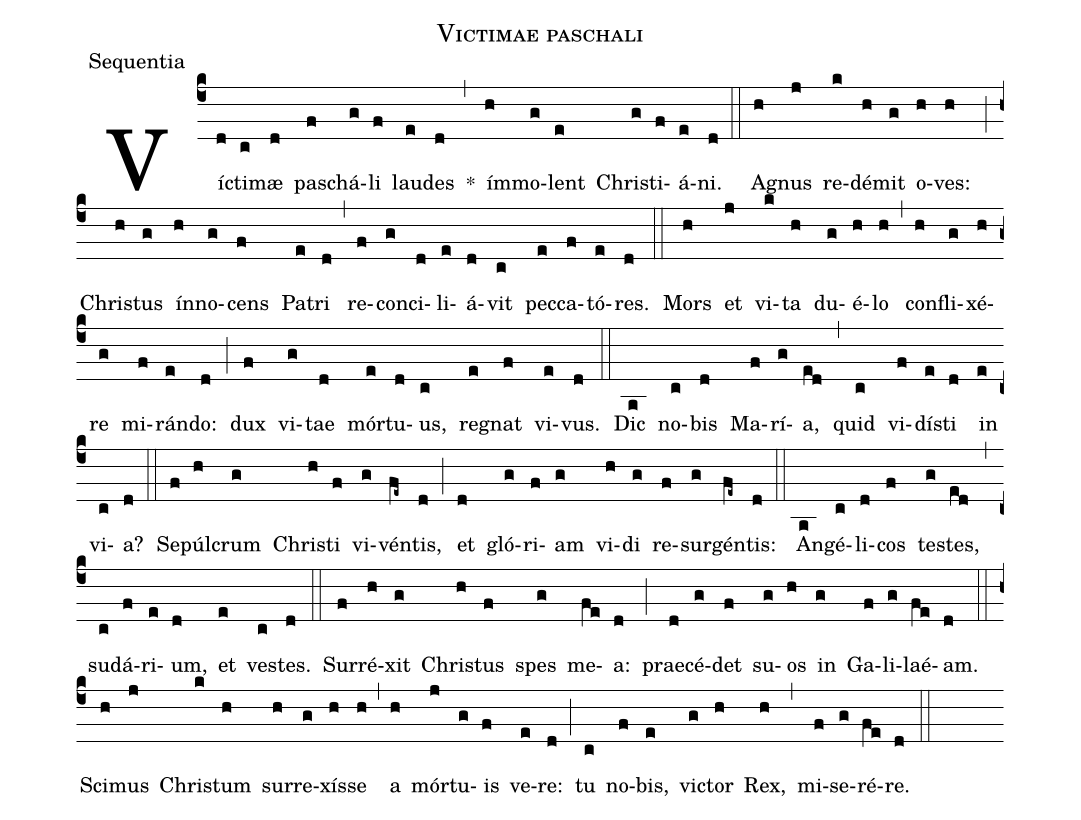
name:Victimae paschali;
office-part:Sequentia;
%%
(c4) Víc(d)ti(c)mæ(d) pa(f)schá(g)li(f) lau(e)des(d) *(,) ím(h)mo(g)lent(e) Chri(g)sti(f)á(e)ni.(d) (::) A(h)gnus(j) re(k)dé(h)mit(g) o(h)ves:(h) (;) Chris(h)tus(g) ín(h)no(g)cens(f) Pa(e)tri(d) (,) re(f)con(g)ci(d)li(e)á(d)vit(c) pec(e)ca(f)tó(e)res.(d) (::) Mors(h) et(j) vi(k)ta(h) du(g)é(h)lo(h) (,) con(h)fli(g)xé(h)re(g) mi(f)rán(e)do:(d) (;) dux(f) vi(g)tae(d) mór(e)tu(d)us,(c) re(e)gnat(f) vi(e)vus.(d) (::) Dic(a) no(c)bis(d) Ma(f)rí(g)a,(ed) (,) quid(c) vi(f)dí(e)sti(d) in(e) vi(c)a?(d) (::) Se(f)púl(h)crum(g) Chris(h)ti(f) vi(g)vén(fe~)tis,(d) (;) et(d) gló(g)ri(f)am(g) vi(h)di(g) re(f)sur(g)gén(fe~)tis:(d) (::) An(a)gé(c)li(d)cos(f) tes(g)tes,(ed) (,) su(c)dá(f)ri(e)um,(d) et(e) ves(c)tes.(d) (::) Sur(f)ré(h)xit(g) Chris(h)tus(f) spes(g) me(fe)a:(d) (;) prae(d)cé(g)det(f) su(g)os(h) in(g) Ga(f)li(g)laé(fe)am.(d) (::) Sci(h)mus(j) Chris(k)tum(h) sur(h)re(g)xís(h)se(h) (,) a(h) mór(j)tu(g)is(f) ve(e)re:(d) (;) tu(c) no(f)bis,(e) vic(g)tor(h) Rex,(h) (,) mi(f)se(g)ré(fe)re.(d) (::)
